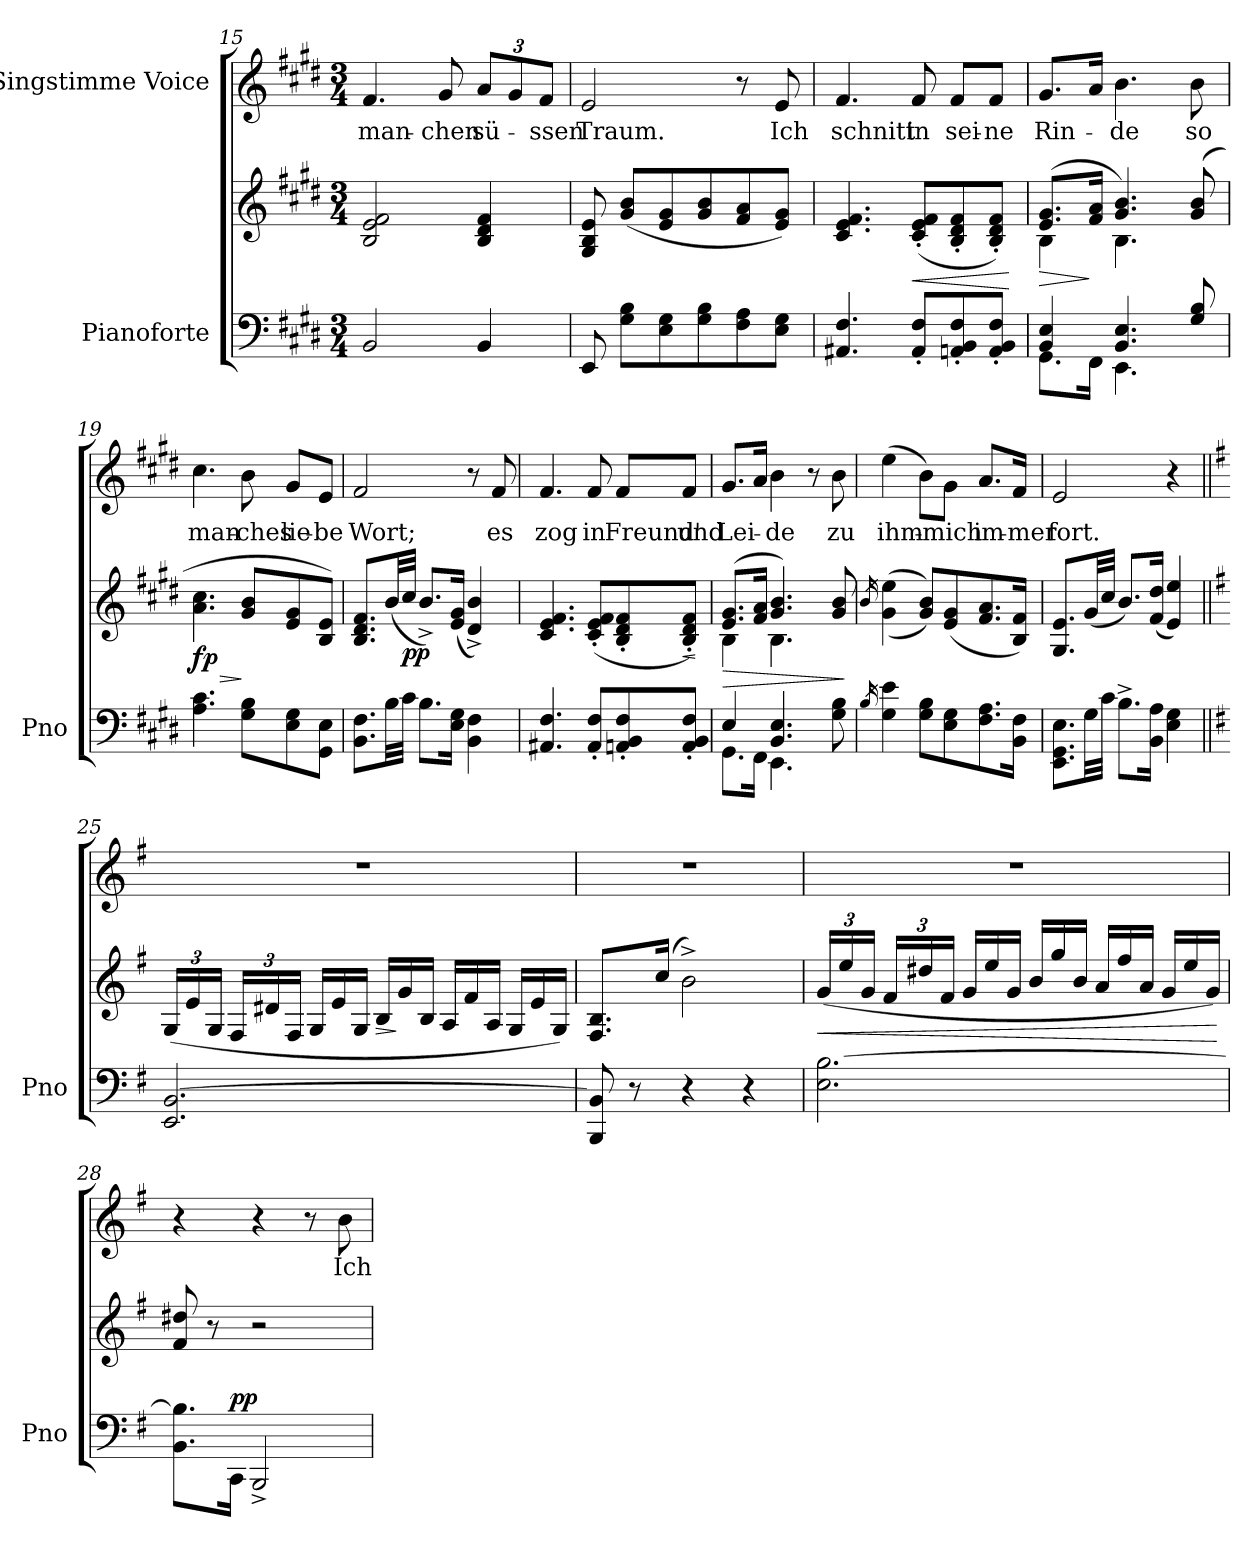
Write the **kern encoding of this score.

**kern	**kern	**dynam	**kern	**text
*part2	*part2	*part2	*part1	*part1
*staff3	*staff2	*staff2/3	*staff1	*staff1
*I"Pianoforte	*	*	*I"Singstimme Voice	*
*I'Pno	*	*	*	*
*clefF4	*clefG2	*	*clefG2	*
*k[f#c#g#d#]	*k[f#c#g#d#]	*	*k[f#c#g#d#]	*
*M3/4	*M3/4	*	*M3/4	*
=15	=15	=15	=15	=15
!	!	!	!	!LO:LY:b
2BB/	2B/ 2e/ 2f#/	.	4.f#/	man-
!	!	!	!	!LO:LY:b
.	.	.	8g#/	-chen
*	*	*	*Xbrackettup	*
!	!	!	!	!LO:LY:b
4BB/	4B/ 4d#/ 4f#/	.	12a/L	sü-
.	.	.	12g#/	.
!	!	!	!	!LO:LY:b
.	.	.	12f#/J	-ssen
=16	=16	=16	=16	=16
!	!	!	!	!LO:LY:b
8EE/	8G#/ 8B/ 8e/	.	2e/	Traum.
8G#\ 8B\L	(<8g#/ 8b/L	.	.	.
8E\ 8G#\	8e/ 8g#/	.	.	.
8G#\ 8B\	8g#/ 8b/	.	.	.
8F#\ 8A\	8f#/ 8a/	.	8r	.
!	!	!	!	!LO:LY:b
8E\ 8G#\J	8e/ 8g#/J)	.	8e/	Ich
=17	=17	=17	=17	=17
!	!	!	!	!LO:LY:b
4.AA#X/ 4.F#/	4.c#/ 4.e/ 4.f#/	.	4.f#/	schnitt
!	!	!LO:HP:b	!	!LO:LY:b
8AA#/' 8F#/'L	(<8c#/' 8e/' 8f#/'L	<	8f#/	in
!	!	!	!	!LO:LY:b
8AAn/' 8BB/' 8F#/'	8B/' 8d#/' 8f#/'	.	8f#/L	sei-
!	!	!	!	!LO:LY:b
8AA/' 8BB/' 8F#/'J	8B/' 8d#/' 8f#/'J)	.	8f#/J	-ne
.	.	[	.	.
=18	=18	=18	=18	=18
*^	*	*	*	*
!	!	!	!LO:HP:b	!	!LO:LY:b
*	*	*^	*	*	*
4BB/ 4E/	8.GG#\L	(>8.e/ 8.g#/L	4B\	>	8.g#/L	Rin-
.	16FF#\Jk	16f#/ 16a/Jk	.	]	16a/Jk	.
!	!	!	!	!	!	!LO:LY:b
4.BB/ 4.E/	4.EE\	4.g#/ 4.b/)	4.B\	.	4.b\	-de
!	!	!	!	!	!	!LO:LY:b
8G#/ 8B/	8ryy	(>8g#/ 8b/	8rgyy	.	8b\	so
!!LO:PB:g=z
=19	=19	=19	=19	=19	=19	=19
!	!	!	!	!LO:HP:b	!	!LO:LY:b
!	!	!	!	!LO:DY:n=1:b	!	!
*v	*v	*	*	*	*	*
*	*v	*v	*	*	*
4.A\ 4.c#\	4.a\ 4.cc#\	> fp	4.cc#\	man-
!	!	!	!	!LO:LY:b
8G#\ 8B\L	8g#/ 8b/L	]	8b\	-ches
!	!	!	!	!LO:LY:b
8E\ 8G#\	8e/ 8g#/	.	8g#/L	lie-
!	!	!	!	!LO:LY:b
8GG#\ 8E\J	8B/ 8e/J)	.	8e/J	-be
=20	=20	=20	=20	=20
!	!	!	!	!LO:LY:b
8.BB\ 8.F#\L	8.B/ 8.d#/ 8.f#/L	.	2f#/	Wort;
32B\LL	(<32b/LL	.	.	.
!	!	!LO:DY:b	!	!
32c#\JJJ	32cc#/JJJ	pp	.	.
8.B\L	8.b^/L)	.	.	.
16E\ 16G#\Jk	(<16e/ 16g#/Jk	.	.	.
4BB\ 4F#\	4d#/^ 4b/^)	.	8r	.
!	!	!	!	!LO:LY:b
.	.	.	8f#/	es
=21	=21	=21	=21	=21
!	!	!	!	!LO:LY:b
4.AA#X/ 4.F#/	4.c#/ 4.e/ 4.f#/	.	4.f#/	zog
!	!	!	!	!LO:LY:b
8AA#/' 8F#/'L	(<8c#/' 8e/' 8f#/'L	.	8f#/	in
!	!	!	!	!LO:LY:b
8AAn/' 8BB/' 8F#/'	8B/' 8d#/' 8f#/'	.	8f#/L	Freund'
!	!	!LO:HP:b	!	!LO:LY:b
8AA/' 8BB/' 8F#/'J	8B/' 8d#/' 8f#/'J)	<	8f#/J	und
.	.	[	.	.
=22	=22	=22	=22	=22
*^	*	*	*	*
!	!	!	!LO:HP:b	!	!LO:LY:b
*	*	*^	*	*	*
4E/	8.GG#\L	(>8.e/ 8.g#/L	4B\	>	8.g#/L	Lei-
.	16FF#\Jk	16f#/ 16a/Jk	.	.	16a/Jk	.
!	!	!	!	!	!	!LO:LY:b
4.BB/ 4.E/	4.EE\	4.g#/ 4.b/)	4.B\	.	4b\	-de
.	.	.	.	.	8r	.
!	!	!	!	!	!	!LO:LY:b
8G#\ 8B\	8ryy	8g#/ 8b/	8ryy	.	8b\	zu
*v	*v	*	*	*	*	*
*	*v	*v	*	*	*
.	.	]	.	.
=23	=23	=23	=23	=23
16qB/	16qb/	.	.	.
!	!	!	!	!LO:LY:b
4G#\ 4e\	(>(>4g#\ 4ee\	.	(>4ee\	ihm-
8G#\ 8B\L	8g#/ 8b/L))	.	8b\L)	.
!	!	!	!	!LO:LY:b
8E\ 8G#\	(<8e/ 8g#/	.	8g#\J	-mich
!	!	!	!	!LO:LY:b
8.F#\ 8.A\	8.f#/ 8.a/	.	8.a/L	im-
!	!	!	!	!LO:LY:b
16BB\ 16F#\Jk	16B/ 16f#/Jk)	.	16f#/Jk	-mer
=24	=24	=24	=24	=24
!	!	!	!	!LO:LY:b
8.EE\ 8.GG#\ 8.E\L	8.G#/ 8.e/L	.	2e/	fort.
32G#\LL	(<32g#/LL	.	.	.
32c#\JJJ	32cc#/JJJ	.	.	.
8.B^\L	8.b/L)	.	.	.
16BB\ 16A\Jk	(<16f#/ 16dd#/Jk	.	.	.
4E\ 4G#\	4e/ 4ee/)	.	4r	.
!!LO:LB:g=z
=25||	=25||	=25||	=25||	=25||
*k[f#]	*k[f#]	*	*k[f#]	*
*	*Xbrackettup	*	*	*
2.EE/ [2.BB/	(<24G/LL	.	2.r	.
.	24e/	.	.	.
.	24G/JJ	.	.	.
.	24F#/LL	.	.	.
.	24d#X/	.	.	.
.	24F#/JJ	.	.	.
*	*Xtuplet	*	*	*
.	24G/LL	.	.	.
.	24e/	.	.	.
.	24G/JJ	.	.	.
!	!	!LO:HP:b	!	!
.	24B/LL	>	.	.
.	24g/	]	.	.
.	24B/JJ	.	.	.
.	24A/LL	.	.	.
.	24f#/	.	.	.
.	24A/JJ	.	.	.
.	24G/LL	.	.	.
.	24e/	.	.	.
.	24G/JJ)	.	.	.
=26	=26	=26	=26	=26
8BBB/ 8BB/]	8.F#/ 8.B/L	.	2.r	.
8r	.	.	.	.
.	(>16cc/Jk	.	.	.
4r	2b^\)	.	.	.
4r	.	.	.	.
=27	=27	=27	=27	=27
*	*tuplet	*	*	*
!	!	!LO:HP:b	!	!
2.E\ [2.B\	(<24g/LL	<	2.r	.
.	24ee/	.	.	.
.	24g/JJ	.	.	.
.	24f#/LL	.	.	.
.	24dd#X/	.	.	.
.	24f#/JJ	.	.	.
*	*Xtuplet	*	*	*
.	24g/LL	.	.	.
.	24ee/	.	.	.
.	24g/JJ	.	.	.
.	24b/LL	.	.	.
.	24gg/	.	.	.
.	24b/JJ	.	.	.
.	24a/LL	.	.	.
.	24ff#/	.	.	.
.	24a/JJ	.	.	.
.	24g/LL	.	.	.
.	24ee/	.	.	.
.	24g/JJ)	.	.	.
.	.	[	.	.
!!LO:LB:g=z
=28	=28	=28	=28	=28
8.BB\ 8.B\]L	8f#/ 8dd#X/	.	4r	.
.	8r	.	.	.
!	!	!LO:DY:a=2	!	!
16CC\Jk	.	pp	.	.
2BBB^/	2r	.	4r	.
.	.	.	8r	.
!	!	!	!	!LO:LY:b
.	.	.	8b\	Ich
=	=	=	=	=
*-	*-	*-	*-	*-
